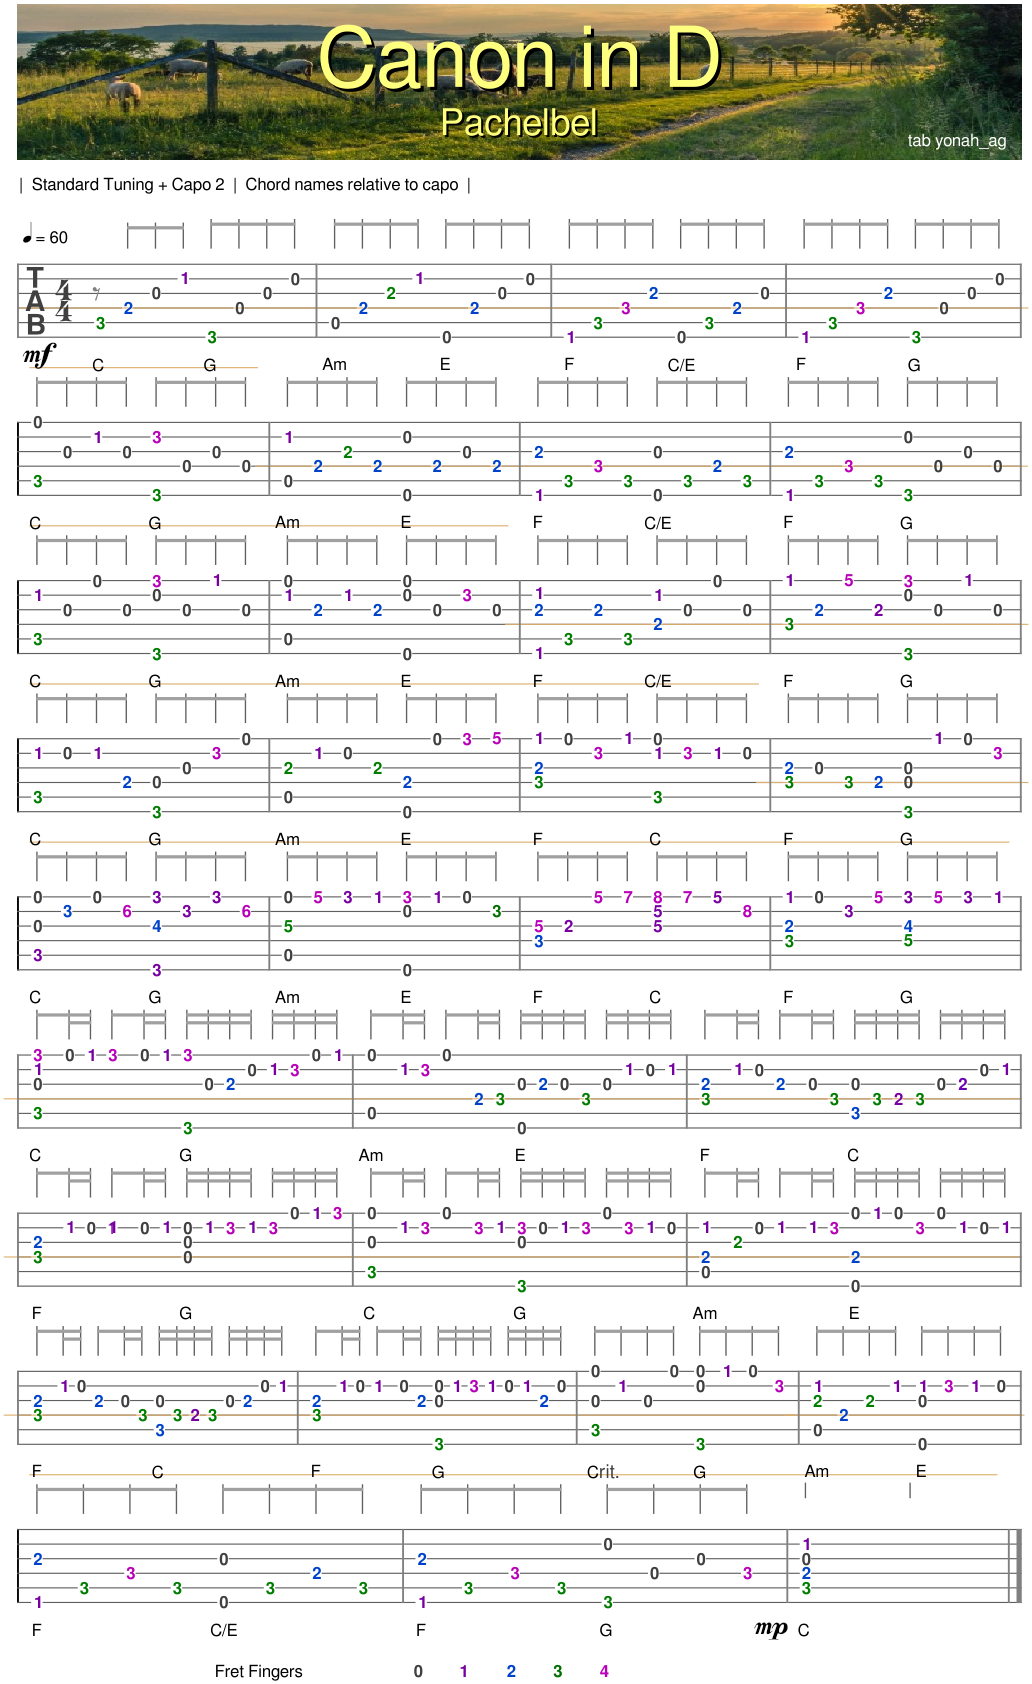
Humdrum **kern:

**kern	**dynam
*part1	*part1
*staff1	*staff1
*I"Guitar	*
*I'Guitar	*
*stria6	*
*	*
*Trd6c10	*
*k[]	*
*M4/4	*
*MM60	*
=1	=1
*^	*
!LO:TX:a:B:color=#007D00:t=3	!	!
!LO:TX:b:t=C	!	!
!LO:TX:a:t=|  Standard Tuning + Capo 2  |  Chord names relative to capo  |	!	!
!	!	!LO:DY:b
8r	2ci	mf
!LO:TX:a:B:color=#0042C8:t=2	!	!
8ei/L	.	.
!LO:TX:a:B:color=#404040:t=0	!	!
8gi/	.	.
!LO:TX:a:B:color=#7800A0:t=1	!	!
[8cci/J	.	.
!LO:TX:b:t=G	!	!
!LO:TX:a:B:color=#007D00:t=3	!	!
8cc/L]	2Gi	.
!LO:TX:a:B:color=#404040:t=0	!	!
8di/	.	.
!LO:TX:a:B:color=#404040:t=0	!	!
8gi/	.	.
!LO:TX:a:B:color=#404040:t=0	!	!
[8bi/J	.	.
=2	=2	=2
!LO:TX:b:t=Am	!	!
!LO:TX:a:B:color=#404040:t=0	!	!
8bj/L]	2Ai	.
!LO:TX:a:B:color=#0042C8:t=2	!	!
8ei/	.	.
!LO:TX:a:B:color=#007D00:t=2	!	!
8ai/	.	.
!LO:TX:a:B:color=#7800A0:t=1	!	!
[8cci/J	.	.
!LO:TX:b:t=E	!	!
!LO:TX:a:B:color=#404040:t=0	!	!
8cc/L]	2Ei	.
!LO:TX:a:B:color=#0042C8:t=2	!	!
8ei/	.	.
!LO:TX:a:B:color=#404040:t=0	!	!
8gi/	.	.
!LO:TX:a:B:color=#404040:t=0	!	!
[8bi/J	.	.
=3	=3	=3
!LO:TX:b:t=F	!	!
!LO:TX:a:B:color=#7800A0:t=1	!	!
8bj/L]	2Fi	.
!LO:TX:a:B:color=#007D00:t=3	!	!
8ci/	.	.
!LO:TX:a:B:color=#B900B9:t=3	!	!
8fi/	.	.
!LO:TX:a:B:color=#0042C8:t=2	!	!
[8ai/J	.	.
!LO:TX:b:t=C/E	!	!
!LO:TX:a:B:color=#404040:t=0	!	!
8a/L]	2Ei	.
!LO:TX:a:B:color=#007D00:t=3	!	!
8ci/	.	.
!LO:TX:a:B:color=#0042C8:t=2	!	!
8ei/	.	.
!LO:TX:a:B:color=#404040:t=0	!	!
[8gi/J	.	.
=4	=4	=4
!LO:TX:b:t=F	!	!
!LO:TX:a:B:color=#7800A0:t=1	!	!
8gj/L]	2Fi	.
!LO:TX:a:B:color=#007D00:t=3	!	!
8ci/	.	.
!LO:TX:a:B:color=#B900B9:t=3	!	!
8fi/	.	.
!LO:TX:a:B:color=#0042C8:t=2	!	!
[8ai/J	.	.
!LO:TX:b:t=G	!	!
!LO:TX:a:B:color=#007D00:t=3	!	!
8a/L]	2Gi	.
!LO:TX:a:B:color=#404040:t=0	!	!
8di/	.	.
!LO:TX:a:B:color=#404040:t=0	!	!
8gi/	.	.
!LO:TX:a:B:color=#404040:t=0	!	!
8bi/J	.	.
!!LO:LB:g=z	!!
=5	=5	=5
!LO:TX:a:B:color=#404040:t=0	!	!
!LO:TX:b:t=C	!	!
!LO:TX:a:B:color=#007D00:t=3	!	!
[8eei/L	2ci	.
!LO:TX:a:B:color=#404040:t=0	!	!
8gi/	.	.
!LO:TX:a:B:color=#7800A0:t=1	!	!
8cci/ 8eej/]	.	.
!LO:TX:a:B:color=#404040:t=0	!	!
8gi/J	.	.
!LO:TX:a:B:color=#B900B9:t=3	!	!
!LO:TX:b:t=G	!	!
!LO:TX:a:B:color=#007D00:t=3	!	!
[8ddi/L	2Gi	.
!LO:TX:a:B:color=#404040:t=0	!	!
8di/	.	.
!LO:TX:a:B:color=#404040:t=0	!	!
8gi/ 8dd/]	.	.
!LO:TX:a:B:color=#404040:t=0	!	!
8di/J	.	.
=6	=6	=6
!LO:TX:a:B:color=#7800A0:t=1	!	!
!LO:TX:b:t=Am	!	!
!LO:TX:a:B:color=#404040:t=0	!	!
[8cci/L	2Ai	.
!LO:TX:a:B:color=#0042C8:t=2	!	!
8ei/	.	.
!LO:TX:a:B:color=#007D00:t=2	!	!
8ai/ 8cc/]	.	.
!LO:TX:a:B:color=#0042C8:t=2	!	!
8ei/J	.	.
!LO:TX:a:B:color=#404040:t=0	!	!
!LO:TX:b:t=E	!	!
!LO:TX:a:B:color=#404040:t=0	!	!
[8bi/L	2Ei	.
!LO:TX:a:B:color=#0042C8:t=2	!	!
8ei/	.	.
!LO:TX:a:B:color=#404040:t=0	!	!
8gi/ 8bj/]	.	.
!LO:TX:a:B:color=#0042C8:t=2	!	!
8ei/J	.	.
=7	=7	=7
!LO:TX:a:B:color=#0042C8:t=2	!	!
!LO:TX:b:t=F	!	!
!LO:TX:a:B:color=#7800A0:t=1	!	!
[8ai/L	2Fi	.
!LO:TX:a:B:color=#007D00:t=3	!	!
8ci/	.	.
!LO:TX:a:B:color=#B900B9:t=3	!	!
8fi/ 8a/]	.	.
!LO:TX:a:B:color=#007D00:t=3	!	!
8ci/J	.	.
!LO:TX:a:B:color=#404040:t=0	!	!
!LO:TX:b:t=C/E	!	!
!LO:TX:a:B:color=#404040:t=0	!	!
[8gi/L	2Ei	.
!LO:TX:a:B:color=#007D00:t=3	!	!
8ci/	.	.
!LO:TX:a:B:color=#0042C8:t=2	!	!
8ei/ 8gj/]	.	.
!LO:TX:a:B:color=#007D00:t=3	!	!
8ci/J	.	.
=8	=8	=8
!LO:TX:a:B:color=#0042C8:t=2	!	!
!LO:TX:b:t=F	!	!
!LO:TX:a:B:color=#7800A0:t=1	!	!
[8ai/L	2Fi	.
!LO:TX:a:B:color=#007D00:t=3	!	!
8ci/	.	.
!LO:TX:a:B:color=#B900B9:t=3	!	!
8fi/ 8a/]	.	.
!LO:TX:a:B:color=#007D00:t=3	!	!
8ci/J	.	.
!LO:TX:a:B:color=#404040:t=0	!	!
!LO:TX:b:t=G	!	!
!LO:TX:a:B:color=#007D00:t=3	!	!
[8bi/L	2Gi	.
!LO:TX:a:B:color=#404040:t=0	!	!
8di/	.	.
!LO:TX:a:B:color=#404040:t=0	!	!
8gi/ 8bj/]	.	.
!LO:TX:a:B:color=#404040:t=0	!	!
8di/J	.	.
!!LO:LB:g=z	!!
=9	=9	=9
!LO:TX:a:B:color=#7800A0:t=1	!	!
!LO:TX:b:t=C	!	!
!LO:TX:a:B:color=#007D00:t=3	!	!
[8cci/L	2ci	.
!LO:TX:a:B:color=#404040:t=0	!	!
8gi/	.	.
!LO:TX:a:B:color=#404040:t=0	!	!
8cc/] 8eei/	.	.
!LO:TX:a:B:color=#404040:t=0	!	!
8gi/J	.	.
!LO:TX:a:B:color=#404040:t=0	!	!
!LO:TX:a:B:color=#B900B9:t=3	!	!
!LO:TX:b:t=G	!	!
!LO:TX:a:B:color=#007D00:t=3	!	!
[8bi/ 8ggi/L	2Gi	.
!LO:TX:a:B:color=#404040:t=0	!	!
8gi/	.	.
!LO:TX:a:B:color=#7800A0:t=1	!	!
8bj/] 8ffi/	.	.
!LO:TX:a:B:color=#404040:t=0	!	!
8gi/J	.	.
=10	=10	=10
!LO:TX:a:B:color=#7800A0:t=1	!	!
!LO:TX:a:B:color=#404040:t=0	!	!
!LO:TX:b:t=Am	!	!
!LO:TX:a:B:color=#404040:t=0	!	!
8cci/ [8eei/L	2Ai	.
!LO:TX:a:B:color=#0042C8:t=2	!	!
8ai/	.	.
!LO:TX:a:B:color=#7800A0:t=1	!	!
8cci/ 8eej/]	.	.
!LO:TX:a:B:color=#0042C8:t=2	!	!
8ai/J	.	.
!LO:TX:a:B:color=#404040:t=0	!	!
!LO:TX:a:B:color=#404040:t=0	!	!
!LO:TX:b:t=E	!	!
!LO:TX:a:B:color=#404040:t=0	!	!
8bi/ [8eei/L	2Ei	.
!LO:TX:a:B:color=#404040:t=0	!	!
8gi/	.	.
!LO:TX:a:B:color=#B900B9:t=3	!	!
8ddi/ 8eej/]	.	.
!LO:TX:a:B:color=#404040:t=0	!	!
8gi/J	.	.
=11	=11	=11
!LO:TX:a:B:color=#0042C8:t=2	!	!
!LO:TX:a:B:color=#7800A0:t=1	!	!
!LO:TX:b:t=F	!	!
!LO:TX:a:B:color=#7800A0:t=1	!	!
8ai/ [8cci/L	2Fi	.
!LO:TX:a:B:color=#007D00:t=3	!	!
8ci/	.	.
!LO:TX:a:B:color=#0042C8:t=2	!	!
8ai/ 8cc/]	.	.
!LO:TX:a:B:color=#007D00:t=3	!	!
8ci/J	.	.
!LO:TX:a:B:color=#7800A0:t=1	!	!
!LO:TX:b:t=C/E	!	!
!LO:TX:a:B:color=#0042C8:t=2	!	!
[8cci/L	2ei	.
!LO:TX:a:B:color=#404040:t=0	!	!
8gi/	.	.
!LO:TX:a:B:color=#404040:t=0	!	!
8cc/] 8eei/	.	.
!LO:TX:a:B:color=#404040:t=0	!	!
8gi/J	.	.
=12	=12	=12
!LO:TX:a:B:color=#7800A0:t=1	!	!
!LO:TX:b:t=F	!	!
!LO:TX:a:B:color=#007D00:t=3	!	!
8ffi/L	2fi	.
!LO:TX:a:B:color=#0042C8:t=2	!	!
8ai/	.	.
!LO:TX:a:B:color=#B900B9:t=5	!	!
8aai/	.	.
!LO:TX:a:B:color=#7800A0:t=2	!	!
8ai/J	.	.
!LO:TX:a:B:color=#404040:t=0	!	!
!LO:TX:a:B:color=#B900B9:t=3	!	!
!LO:TX:b:t=G	!	!
!LO:TX:a:B:color=#007D00:t=3	!	!
8bi/ 8ggi/L	2Gi	.
!LO:TX:a:B:color=#404040:t=0	!	!
8gi/	.	.
!LO:TX:a:B:color=#7800A0:t=1	!	!
8ffi/	.	.
!LO:TX:a:B:color=#404040:t=0	!	!
8gi/J	.	.
!!LO:LB:g=z	!!
=13	=13	=13
!LO:TX:a:B:color=#7800A0:t=1	!	!
!LO:TX:b:t=C	!	!
!LO:TX:a:B:color=#007D00:t=3	!	!
8cci/L	2ci	.
!LO:TX:a:B:color=#404040:t=0	!	!
8bi/	.	.
!LO:TX:a:B:color=#7800A0:t=1	!	!
8cci/	.	.
!LO:TX:a:B:color=#0042C8:t=2	!	!
8ei/J	.	.
!LO:TX:a:B:color=#404040:t=0	!	!
!LO:TX:b:t=G	!	!
!LO:TX:a:B:color=#007D00:t=3	!	!
8di/L	2Gi	.
!LO:TX:a:B:color=#404040:t=0	!	!
8gi/	.	.
!LO:TX:a:B:color=#B900B9:t=3	!	!
8ddi/	.	.
!LO:TX:a:B:color=#404040:t=0	!	!
8eei/J	.	.
=14	=14	=14
!LO:TX:a:B:color=#007D00:t=2	!	!
!LO:TX:b:t=Am	!	!
!LO:TX:a:B:color=#404040:t=0	!	!
8ai/L	2Ai	.
!LO:TX:a:B:color=#7800A0:t=1	!	!
8cci/	.	.
!LO:TX:a:B:color=#404040:t=0	!	!
8bi/	.	.
!LO:TX:a:B:color=#007D00:t=2	!	!
8ai/J	.	.
!LO:TX:a:B:color=#0042C8:t=2	!	!
!LO:TX:b:t=E	!	!
!LO:TX:a:B:color=#404040:t=0	!	!
8ei/L	2Ei	.
!LO:TX:a:B:color=#404040:t=0	!	!
8eei/	.	.
!LO:TX:a:B:color=#B900B9:t=3	!	!
8ggi/	.	.
!LO:TX:a:B:color=#B900B9:t=5	!	!
8aai/J	.	.
=15	=15	=15
!LO:TX:a:B:color=#0042C8:t=2	!	!
!LO:TX:a:B:color=#7800A0:t=1	!	!
!LO:TX:b:t=F	!	!
!LO:TX:a:B:color=#007D00:t=3	!	!
8ai/ 8ffi/L	2fi	.
!LO:TX:a:B:color=#404040:t=0	!	!
8eei/	.	.
!LO:TX:a:B:color=#B900B9:t=3	!	!
8ddi/	.	.
!LO:TX:a:B:color=#7800A0:t=1	!	!
8ffi/J	.	.
!LO:TX:a:B:color=#7800A0:t=1	!	!
!LO:TX:a:B:color=#404040:t=0	!	!
!LO:TX:b:t=C	!	!
!LO:TX:a:B:color=#007D00:t=3	!	!
8cci/ 8eei/L	2ci	.
!LO:TX:a:B:color=#B900B9:t=3	!	!
8ddi/	.	.
!LO:TX:a:B:color=#7800A0:t=1	!	!
8cci/	.	.
!LO:TX:a:B:color=#404040:t=0	!	!
8bi/J	.	.
=16	=16	=16
!LO:TX:a:B:color=#0042C8:t=2	!	!
!LO:TX:b:t=F	!	!
!LO:TX:a:B:color=#007D00:t=3	!	!
8ai/L	2fi	.
!LO:TX:a:B:color=#404040:t=0	!	!
8gi/	.	.
!LO:TX:a:B:color=#007D00:t=3	!	!
8fi/	.	.
!LO:TX:a:B:color=#0042C8:t=2	!	!
8ei/J	.	.
!LO:TX:a:B:color=#404040:t=0	!	!
!LO:TX:a:B:color=#404040:t=0	!	!
!LO:TX:b:t=G	!	!
!LO:TX:a:B:color=#007D00:t=3	!	!
8di/ 8gi/L	2Gi	.
!LO:TX:a:B:color=#7800A0:t=1	!	!
8ffi/	.	.
!LO:TX:a:B:color=#404040:t=0	!	!
8eei/	.	.
!LO:TX:a:B:color=#B900B9:t=3	!	!
8ddi/J	.	.
!!LO:LB:g=z	!!
=17	=17	=17
!LO:TX:a:B:color=#404040:t=0	!	!
!LO:TX:a:B:color=#404040:t=0	!	!
!LO:TX:b:t=C	!	!
!LO:TX:a:B:color=#7800A0:t=3	!	!
8gi/ 8eei/L	2ci	.
!LO:TX:a:B:color=#0042C8:t=3	!	!
8ddi/	.	.
!LO:TX:a:B:color=#404040:t=0	!	!
8eei/	.	.
!LO:TX:a:B:color=#B900B9:t=6	!	!
8ffi/J	.	.
!LO:TX:a:B:color=#0042C8:t=4	!	!
!LO:TX:a:B:color=#7800A0:t=3	!	!
!LO:TX:b:t=G	!	!
!LO:TX:a:B:color=#7800A0:t=3	!	!
8bi/ 8ggi/L	2Gi	.
!LO:TX:a:B:color=#7800A0:t=3	!	!
8ddi/	.	.
!LO:TX:a:B:color=#7800A0:t=3	!	!
8ggi/	.	.
!LO:TX:a:B:color=#B900B9:t=6	!	!
8ffi/J	.	.
=18	=18	=18
!LO:TX:a:B:color=#007D00:t=5	!	!
!LO:TX:a:B:color=#404040:t=0	!	!
!LO:TX:b:t=Am	!	!
!LO:TX:a:B:color=#404040:t=0	!	!
8cci/ 8eei/L	2Ai	.
!LO:TX:a:B:color=#B900B9:t=5	!	!
8aai/	.	.
!LO:TX:a:B:color=#7800A0:t=3	!	!
8ggi/	.	.
!LO:TX:a:B:color=#7800A0:t=1	!	!
8ffi/J	.	.
!LO:TX:a:B:color=#404040:t=0	!	!
!LO:TX:a:B:color=#B900B9:t=3	!	!
!LO:TX:b:t=E	!	!
!LO:TX:a:B:color=#404040:t=0	!	!
8bi/ 8ggi/L	2Ei	.
!LO:TX:a:B:color=#7800A0:t=1	!	!
8ffi/	.	.
!LO:TX:a:B:color=#404040:t=0	!	!
8eei/	.	.
!LO:TX:a:B:color=#006E00:t=3	!	!
8ddi/J	.	.
=19	=19	=19
!LO:TX:a:B:color=#B900B9:t=5	!	!
!LO:TX:b:t=F	!	!
!LO:TX:a:B:color=#0042C8:t=3	!	!
8cci/L	4.fi	.
!LO:TX:a:B:color=#7800A0:t=2	!	!
8ai/	.	.
!LO:TX:a:B:color=#B900B9:t=5	!	!
8aai/	.	.
!LO:TX:a:B:color=#B900B9:t=7	!	!
8bbi/J	8ryy	.
!LO:TX:a:B:color=#7800A0:t=5	!	!
!LO:TX:a:B:color=#B900B9:t=8	!	!
!LO:TX:b:t=C	!	!
!LO:TX:a:B:color=#7800A0:t=5	!	!
8eei/ 8ccci/L	2cci	.
!LO:TX:a:B:color=#B900B9:t=7	!	!
8bbi/	.	.
!LO:TX:a:B:color=#7800A0:t=5	!	!
8aai/	.	.
!LO:TX:a:B:color=#B900B9:t=8	!	!
8ggi/J	.	.
=20	=20	=20
!LO:TX:a:B:color=#0042C8:t=2	!	!
!LO:TX:a:B:color=#7800A0:t=1	!	!
!LO:TX:b:t=F	!	!
!LO:TX:a:B:color=#007D00:t=3	!	!
8ai/ 8ffi/L	4.fi	.
!LO:TX:a:B:color=#404040:t=0	!	!
8eei/	.	.
!LO:TX:a:B:color=#7800A0:t=3	!	!
8ddi/	.	.
!LO:TX:a:B:color=#B900B9:t=5	!	!
8aai/J	8ryy	.
!LO:TX:a:B:color=#0042C8:t=4	!	!
!LO:TX:a:B:color=#7800A0:t=3	!	!
!LO:TX:b:t=G	!	!
!LO:TX:a:B:color=#007D00:t=5	!	!
8bi/ 8ggi/L	2gi	.
!LO:TX:a:B:color=#B900B9:t=5	!	!
8aai/	.	.
!LO:TX:a:B:color=#7800A0:t=3	!	!
8ggi/	.	.
!LO:TX:a:B:color=#7800A0:t=1	!	!
8ffi/J	.	.
!!LO:LB:g=z	!!
=21	=21	=21
!LO:TX:a:B:color=#404040:t=0	!	!
!LO:TX:a:B:color=#7800A0:t=1	!	!
!LO:TX:a:B:color=#B900B9:t=3	!	!
!LO:TX:b:t=C	!	!
!LO:TX:a:B:color=#007D00:t=3	!	!
8gi/ 8cci/ 8ggi/L	2ci	.
!LO:TX:a:B:color=#404040:t=0	!	!
16eei/L	.	.
!LO:TX:a:B:color=#7800A0:t=1	!	!
16ffi/JJ	.	.
!LO:TX:a:B:color=#B900B9:t=3	!	!
8ggi/L	.	.
!LO:TX:a:B:color=#404040:t=0	!	!
16eei/L	.	.
!LO:TX:a:B:color=#7800A0:t=1	!	!
16ffi/JJ	.	.
!LO:TX:a:B:color=#B900B9:t=3	!	!
!LO:TX:b:t=G	!	!
!LO:TX:a:B:color=#007D00:t=3	!	!
16ggi/LL	2Gi	.
!LO:TX:a:B:color=#404040:t=0	!	!
16gi/	.	.
!LO:TX:a:B:color=#0042C8:t=2	!	!
16ai/	.	.
!LO:TX:a:B:color=#404040:t=0	!	!
16bi/JJ	.	.
!LO:TX:a:B:color=#7800A0:t=1	!	!
16cci/LL	.	.
!LO:TX:a:B:color=#B900B9:t=3	!	!
16ddi/	.	.
!LO:TX:a:B:color=#404040:t=0	!	!
16eei/	.	.
!LO:TX:a:B:color=#7800A0:t=1	!	!
16ffi/JJ	.	.
=22	=22	=22
!LO:TX:a:B:color=#404040:t=0	!	!
!LO:TX:b:t=Am	!	!
!LO:TX:a:B:color=#404040:t=0	!	!
8eei/L	2Ai	.
!LO:TX:a:B:color=#7800A0:t=1	!	!
16cci/L	.	.
!LO:TX:a:B:color=#B900B9:t=3	!	!
16ddi/JJ	.	.
!LO:TX:a:B:color=#404040:t=0	!	!
8eei/L	.	.
!LO:TX:a:B:color=#0042C8:t=2	!	!
16ei/L	.	.
!LO:TX:a:B:color=#007D00:t=3	!	!
16fi/JJ	.	.
!LO:TX:a:B:color=#404040:t=0	!	!
!LO:TX:b:t=E	!	!
!LO:TX:a:B:color=#404040:t=0	!	!
16gi/LL	2Ei	.
!LO:TX:a:B:color=#0042C8:t=2	!	!
16ai/	.	.
!LO:TX:a:B:color=#404040:t=0	!	!
16gi/	.	.
!LO:TX:a:B:color=#007D00:t=3	!	!
16fi/JJ	.	.
!LO:TX:a:B:color=#404040:t=0	!	!
16gi/LL	.	.
!LO:TX:a:B:color=#7800A0:t=1	!	!
16cci/	.	.
!LO:TX:a:B:color=#404040:t=0	!	!
16bi/	.	.
!LO:TX:a:B:color=#7800A0:t=1	!	!
16cci/JJ	.	.
=23	=23	=23
!LO:TX:a:B:color=#0042C8:t=2	!	!
!LO:TX:b:t=F	!	!
!LO:TX:a:B:color=#007D00:t=3	!	!
8ai/L	2fi	.
!LO:TX:a:B:color=#7800A0:t=1	!	!
16cci/L	.	.
!LO:TX:a:B:color=#404040:t=0	!	!
16bi/JJ	.	.
!LO:TX:a:B:color=#0042C8:t=2	!	!
8ai/L	.	.
!LO:TX:a:B:color=#404040:t=0	!	!
16gi/L	.	.
!LO:TX:a:B:color=#007D00:t=3	!	!
16fi/JJ	.	.
!LO:TX:a:B:color=#404040:t=0	!	!
!LO:TX:b:t=C	!	!
!LO:TX:a:B:color=#0042C8:t=3	!	!
16gi/LL	2ci	.
!LO:TX:a:B:color=#007D00:t=3	!	!
16fi/	.	.
!LO:TX:a:B:color=#7800A0:t=2	!	!
16ei/	.	.
!LO:TX:a:B:color=#007D00:t=3	!	!
16fi/JJ	.	.
!LO:TX:a:B:color=#404040:t=0	!	!
16gi/LL	.	.
!LO:TX:a:B:color=#6900B4:t=2	!	!
16ai/	.	.
!LO:TX:a:B:color=#404040:t=0	!	!
16bi/	.	.
!LO:TX:a:B:color=#7800A0:t=1	!	!
16cci/JJ	.	.
!!LO:LB:g=z	!!
=24	=24	=24
!LO:TX:a:B:color=#0042C8:t=2	!	!
!LO:TX:b:t=F	!	!
!LO:TX:a:B:color=#007D00:t=3	!	!
[8ai/L	2fi	.
!LO:TX:a:B:color=#7800A0:t=1	!	!
16cci/L	.	.
!LO:TX:a:B:color=#404040:t=0	!	!
16bi/JJ	.	.
!LO:TX:a:B:color=#7800A0:t=1	!	!
8aZ/] 8ccZ/L	.	.
!LO:TX:a:B:color=#404040:t=0	!	!
16bi/L	.	.
!LO:TX:a:B:color=#7800A0:t=1	!	!
16cci/JJ	.	.
!LO:TX:a:B:color=#404040:t=0	!	!
!LO:TX:b:t=G	!	!
!LO:TX:a:B:color=#404040:t=0	!	!
!LO:TX:a:B:color=#404040:t=0	!	!
16bi/LL	2di 2gi	.
!LO:TX:a:B:color=#7800A0:t=1	!	!
16cci/	.	.
!LO:TX:a:B:color=#B900B9:t=3	!	!
16ddi/	.	.
!LO:TX:a:B:color=#7800A0:t=1	!	!
16cci/JJ	.	.
!LO:TX:a:B:color=#B900B9:t=3	!	!
16ddi/LL	.	.
!LO:TX:a:B:color=#404040:t=0	!	!
16eei/	.	.
!LO:TX:a:B:color=#7800A0:t=1	!	!
16ffi/	.	.
!LO:TX:a:B:color=#B900B9:t=3	!	!
16ggi/JJ	.	.
=25	=25	=25
!LO:TX:a:B:color=#404040:t=0	!	!
!LO:TX:b:t=C	!	!
!LO:TX:a:B:color=#007D00:t=3	!	!
!LO:TX:a:B:color=#404040:t=0	!	!
8eei/L	2ci 2gi	.
!LO:TX:a:B:color=#7800A0:t=1	!	!
16cci/L	.	.
!LO:TX:a:B:color=#B900B9:t=3	!	!
16ddi/JJ	.	.
!LO:TX:a:B:color=#404040:t=0	!	!
8eei/L	.	.
!LO:TX:a:B:color=#B900B9:t=3	!	!
16ddi/L	.	.
!LO:TX:a:B:color=#7800A0:t=1	!	!
16cci/JJ	.	.
!LO:TX:a:B:color=#B900B9:t=3	!	!
!LO:TX:b:t=G	!	!
!LO:TX:a:B:color=#007D00:t=3	!	!
!LO:TX:a:B:color=#404040:t=0	!	!
16ddi/LL	2Gi 2gi	.
!LO:TX:a:B:color=#404040:t=0	!	!
16bi/	.	.
!LO:TX:a:B:color=#7800A0:t=1	!	!
16cci/	.	.
!LO:TX:a:B:color=#B900B9:t=3	!	!
16ddi/JJ	.	.
!LO:TX:a:B:color=#404040:t=0	!	!
16eei/LL	.	.
!LO:TX:a:B:color=#B900B9:t=3	!	!
16ddi/	.	.
!LO:TX:a:B:color=#7800A0:t=1	!	!
16cci/	.	.
!LO:TX:a:B:color=#404040:t=0	!	!
16bi/JJ	.	.
=26	=26	=26
!LO:TX:a:B:color=#0042C8:t=2	!	!
!LO:TX:a:B:color=#7800A0:t=1	!	!
!LO:TX:b:t=Am	!	!
!LO:TX:a:B:color=#404040:t=0	!	!
8ei/ 8cci/L	2Ai	.
!LO:TX:a:B:color=#007D00:t=2	!	!
[16ai/L	.	.
!LO:TX:a:B:color=#404040:t=0	!	!
16bi/JJ	.	.
!LO:TX:a:B:color=#7800A0:t=1	!	!
8a/] 8cci/L	.	.
!LO:TX:a:B:color=#7800A0:t=1	!	!
16cci/L	.	.
!LO:TX:a:B:color=#B900B9:t=3	!	!
16ddi/JJ	.	.
!LO:TX:a:B:color=#404040:t=0	!	!
!LO:TX:b:t=E	!	!
!LO:TX:a:B:color=#404040:t=0	!	!
!LO:TX:a:B:color=#0042C8:t=2	!	!
16eei/LL	2Ei 2ei	.
!LO:TX:a:B:color=#7800A0:t=1	!	!
16ffi/	.	.
!LO:TX:a:B:color=#404040:t=0	!	!
16eei/	.	.
!LO:TX:a:B:color=#B900B9:t=3	!	!
16ddi/JJ	.	.
!LO:TX:a:B:color=#404040:t=0	!	!
16eei/LL	.	.
!LO:TX:a:B:color=#7800A0:t=1	!	!
16cci/	.	.
!LO:TX:a:B:color=#404040:t=0	!	!
16bi/	.	.
!LO:TX:a:B:color=#7800A0:t=1	!	!
16cci/JJ	.	.
!!LO:LB:g=z	!!
=27	=27	=27
!LO:TX:a:B:color=#0042C8:t=2	!	!
!LO:TX:b:t=F	!	!
!LO:TX:a:B:color=#007D00:t=3	!	!
8ai/L	2fi	.
!LO:TX:a:B:color=#7800A0:t=1	!	!
16cci/L	.	.
!LO:TX:a:B:color=#404040:t=0	!	!
16bi/JJ	.	.
!LO:TX:a:B:color=#0042C8:t=2	!	!
8ai/L	.	.
!LO:TX:a:B:color=#404040:t=0	!	!
16gi/L	.	.
!LO:TX:a:B:color=#007D00:t=3	!	!
16fi/JJ	.	.
!LO:TX:a:B:color=#404040:t=0	!	!
!LO:TX:b:t=C	!	!
!LO:TX:a:B:color=#0042C8:t=3	!	!
[16gi/LL	2ci	.
!LO:TX:a:B:color=#007D00:t=3	!	!
16fi/	.	.
!LO:TX:a:B:color=#7800A0:t=2	!	!
16ei/ 16gj/]	.	.
!LO:TX:a:B:color=#007D00:t=3	!	!
16fi/JJ	.	.
!LO:TX:a:B:color=#404040:t=0	!	!
16gi/LL	.	.
!LO:TX:a:B:color=#0042C8:t=2	!	!
16ai/	.	.
!LO:TX:a:B:color=#404040:t=0	!	!
16bi/	.	.
!LO:TX:a:B:color=#7800A0:t=1	!	!
16cci/JJ	.	.
=28	=28	=28
!LO:TX:a:B:color=#0042C8:t=2	!	!
!LO:TX:b:t=F	!	!
!LO:TX:a:B:color=#007D00:t=3	!	!
[8ai/L	2fi	.
!LO:TX:a:B:color=#7800A0:t=1	!	!
16cci/L	.	.
!LO:TX:a:B:color=#404040:t=0	!	!
16bi/JJ	.	.
!LO:TX:a:B:color=#7800A0:t=1	!	!
8a/] 8cci/L	.	.
!LO:TX:a:B:color=#404040:t=0	!	!
16bi/L	.	.
!LO:TX:a:B:color=#0042C8:t=2	!	!
16ai/JJ	.	.
!LO:TX:a:B:color=#404040:t=0	!	!
!LO:TX:b:t=G	!	!
!LO:TX:a:B:color=#007D00:t=3	!	!
!LO:TX:a:B:color=#404040:t=0	!	!
16bi/LL	2Gi 2gi	.
!LO:TX:a:B:color=#7800A0:t=1	!	!
16cci/	.	.
!LO:TX:a:B:color=#B900B9:t=3	!	!
16ddi/	.	.
!LO:TX:a:B:color=#7800A0:t=1	!	!
16cci/JJ	.	.
!LO:TX:a:B:color=#404040:t=0	!	!
16bi/LL	.	.
!LO:TX:a:B:color=#7800A0:t=1	!	!
16cci/	.	.
!LO:TX:a:B:color=#0042C8:t=2	!	!
16ai/	.	.
!LO:TX:a:B:color=#404040:t=0	!	!
16bi/JJ	.	.
=29	=29	=29
!LO:TX:a:B:color=#404040:t=0	!	!
!LO:TX:a:B:color=#404040:t=0	!	!
!LO:TX:b:t=C	!	!
!LO:TX:a:B:color=#007D00:t=3	!	!
8gi/ 8eei/L	2ci	.
!LO:TX:a:B:color=#7800A0:t=1	!	!
8cci/	.	.
!LO:TX:a:B:color=#404040:t=0	!	!
8gi/	.	.
!LO:TX:a:B:color=#404040:t=0	!	!
8eei/J	.	.
!LO:TX:a:B:color=#404040:t=0	!	!
!LO:TX:a:B:color=#404040:t=0	!	!
!LO:TX:b:t=G	!	!
!LO:TX:a:B:color=#007D00:t=3	!	!
8bi/ 8eei/L	2Gi	.
!LO:TX:a:B:color=#7800A0:t=1	!	!
8ffi/	.	.
!LO:TX:a:B:color=#404040:t=0	!	!
8eei/	.	.
!LO:TX:a:B:color=#B900B9:t=3	!	!
8ddi/J	.	.
=30	=30	=30
!LO:TX:a:B:color=#007D00:t=2	!	!
!LO:TX:a:B:color=#7800A0:t=1	!	!
!LO:TX:b:t=Am	!	!
!LO:TX:a:B:color=#404040:t=0	!	!
8ai/ 8cci/L	2Ai	.
!LO:TX:a:B:color=#0042C8:t=2	!	!
8ei/	.	.
!LO:TX:a:B:color=#007D00:t=2	!	!
8ai/	.	.
!LO:TX:a:B:color=#7800A0:t=1	!	!
8cci/J	.	.
!LO:TX:a:B:color=#7800A0:t=1	!	!
!LO:TX:b:t=E	!	!
!LO:TX:a:B:color=#404040:t=0	!	!
!LO:TX:a:B:color=#404040:t=0	!	!
8cci/L	2Ei 2gi	.
!LO:TX:a:B:color=#B900B9:t=3	!	!
8ddi/	.	.
!LO:TX:a:B:color=#7800A0:t=1	!	!
8cci/	.	.
!LO:TX:a:B:color=#404040:t=0	!	!
8bi/J	.	.
!!LO:LB:g=z	!!
=31	=31	=31
!LO:TX:a:B:color=#0042C8:t=2	!	!
!LO:TX:b:t=F	!	!
!LO:TX:a:B:color=#7800A0:t=1	!	!
[8ai/L	2Fi	.
!LO:TX:a:B:color=#007D00:t=3	!	!
8ci/	.	.
!LO:TX:a:B:color=#B900B9:t=3	!	!
8fi/ 8a/]	.	.
!LO:TX:a:B:color=#007D00:t=3	!	!
8ci/J	.	.
!LO:TX:b:t=Fret Fingers	!	!
!LO:TX:a:B:color=#404040:t=0	!	!
!LO:TX:b:t=C/E	!	!
!LO:TX:a:B:color=#404040:t=0	!	!
[8gi/L	2Ei	.
!LO:TX:a:B:color=#007D00:t=3	!	!
8ci/	.	.
!LO:TX:a:B:color=#0042C8:t=2	!	!
8ei/ 8gj/]	.	.
!LO:TX:a:B:color=#007D00:t=3	!	!
8ci/J	.	.
=32	=32	=32
!LO:TX:b:B:color=#404040:t=0	!	!
!LO:TX:a:B:color=#0042C8:t=2	!	!
!LO:TX:b:t=F	!	!
!LO:TX:a:B:color=#7800A0:t=1	!	!
[8ai/L	2Fi	.
!LO:TX:b:B:color=#7800A0:t=1	!	!
!LO:TX:a:B:color=#007D00:t=3	!	!
8ci/	.	.
!LO:TX:b:B:color=#0042C8:t=2	!	!
!LO:TX:a:B:color=#B900B9:t=3	!	!
8fi/ 8a/]	.	.
!LO:TX:b:B:color=#006E00:t=3	!	!
!LO:TX:a:B:color=#007D00:t=3	!	!
8ci/J	.	.
!LO:TX:a:color=#404040:t=rit.	!	!
!LO:TX:b:B:color=#B900B9:t=4	!	!
!LO:TX:a:B:color=#404040:t=0	!	!
!LO:TX:b:t=G	!	!
!LO:TX:a:B:color=#007D00:t=3	!	!
[8bi/L	2Gi	.
!LO:TX:a:B:color=#404040:t=0	!	!
8di/	.	.
!LO:TX:a:B:color=#404040:t=0	!	!
8gi/ 8bj/]	.	.
!LO:TX:a:B:color=#B900B9:t=3	!	!
8fi/J	.	.
=33	=33	=33
!LO:TX:a:B:color=#404040:t=0	!	!
!LO:TX:a:B:color=#7800A0:t=1	!	!
!LO:TX:b:t=C	!	!
!LO:TX:a:B:color=#007D00:t=3	!	!
!LO:TX:a:B:color=#0042C8:t=2	!	!
!	!	!LO:DY:b
[2gi/ [2cci/	[2ci [2ei	mp
2gj/] 2ccV/]	2cN] 2el]	.
*v	*v	*
==	==
*-	*-
